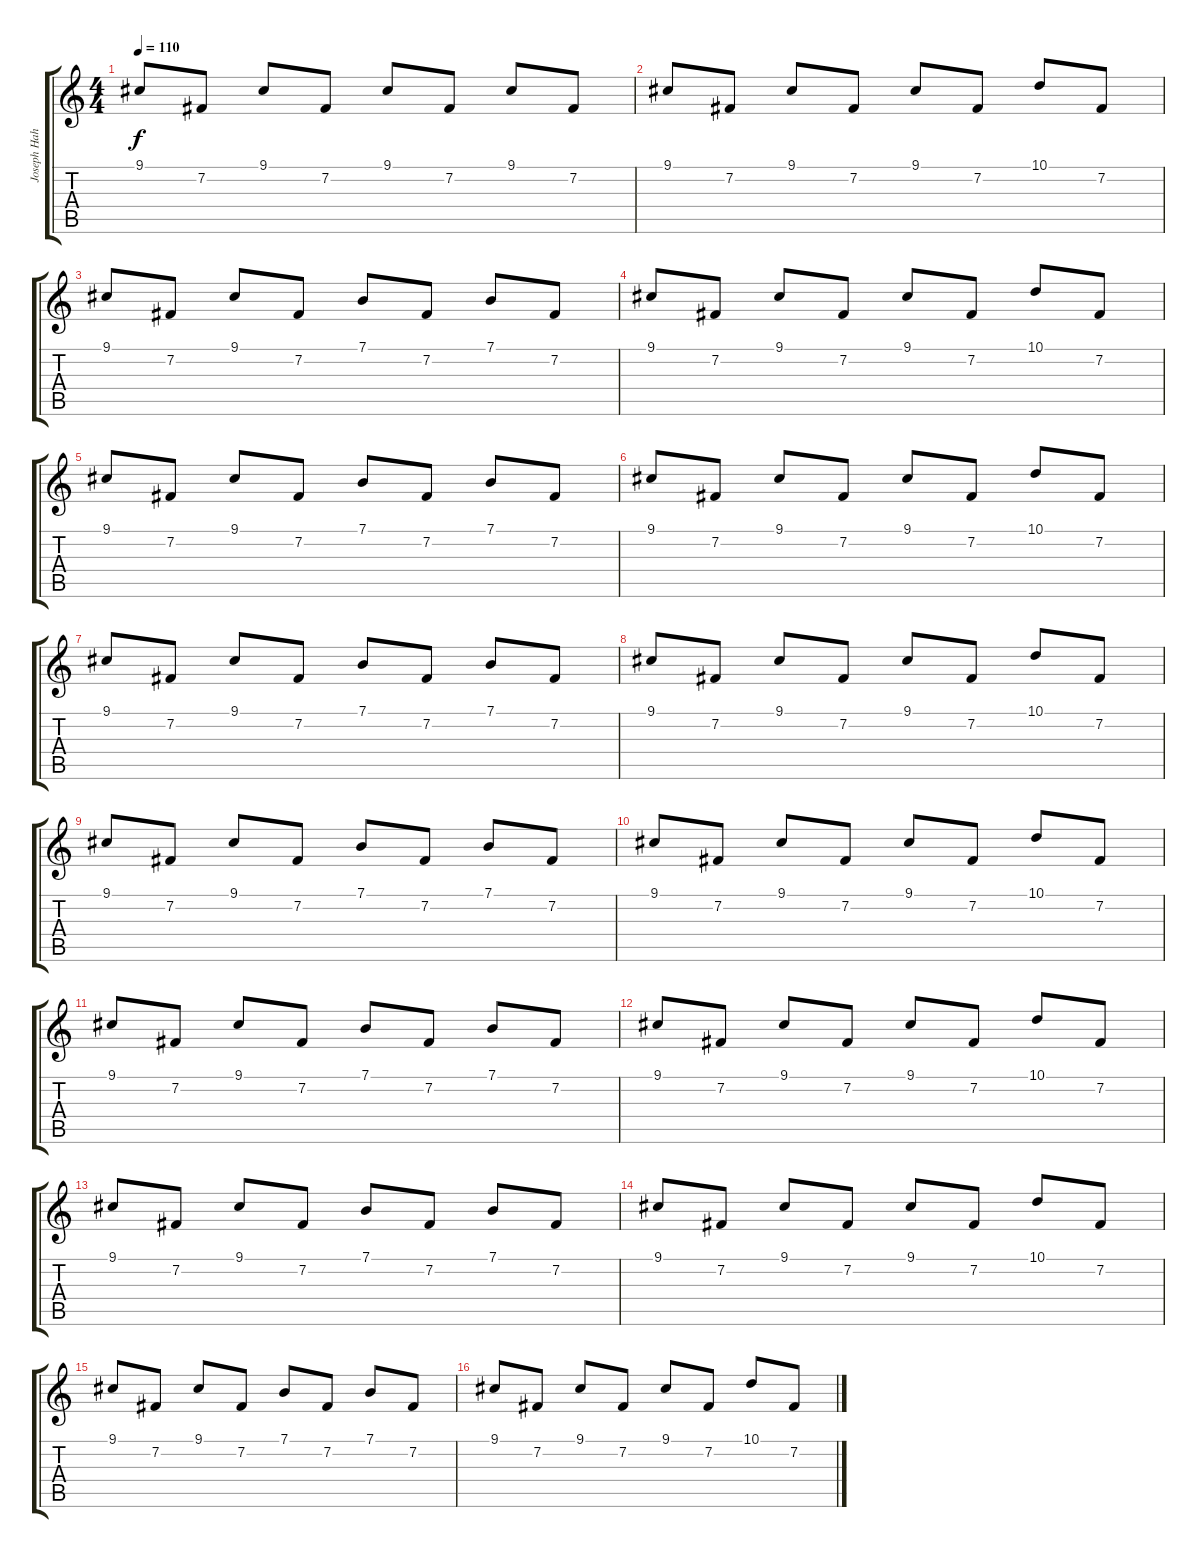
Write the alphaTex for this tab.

\track ("Joseph Hahn (Sampler 4)" "Joseph Hah") {instrument lead2sawtooth}
\staff {score tabs}
\tuning (E4 B3 G3 D3 A2 E2) {hide}
\ts (4 4)
\tempo 110
\clef g2
\ks c
9.1.8{dy f} 7.2.8 9.1.8 7.2.8 9.1.8 7.2.8 9.1.8 7.2.8 |
9.1.8 7.2.8 9.1.8 7.2.8 9.1.8 7.2.8 10.1.8 7.2.8 |
9.1.8 7.2.8 9.1.8 7.2.8 7.1.8 7.2.8 7.1.8 7.2.8 |
9.1.8 7.2.8 9.1.8 7.2.8 9.1.8 7.2.8 10.1.8 7.2.8 |
9.1.8 7.2.8 9.1.8 7.2.8 7.1.8 7.2.8 7.1.8 7.2.8 |
9.1.8 7.2.8 9.1.8 7.2.8 9.1.8 7.2.8 10.1.8 7.2.8 |
9.1.8 7.2.8 9.1.8 7.2.8 7.1.8 7.2.8 7.1.8 7.2.8 |
9.1.8 7.2.8 9.1.8 7.2.8 9.1.8 7.2.8 10.1.8 7.2.8 |
9.1.8 7.2.8 9.1.8 7.2.8 7.1.8 7.2.8 7.1.8 7.2.8 |
9.1.8 7.2.8 9.1.8 7.2.8 9.1.8 7.2.8 10.1.8 7.2.8 |
9.1.8 7.2.8 9.1.8 7.2.8 7.1.8 7.2.8 7.1.8 7.2.8 |
9.1.8 7.2.8 9.1.8 7.2.8 9.1.8 7.2.8 10.1.8 7.2.8 |
9.1.8 7.2.8 9.1.8 7.2.8 7.1.8 7.2.8 7.1.8 7.2.8 |
9.1.8 7.2.8 9.1.8 7.2.8 9.1.8 7.2.8 10.1.8 7.2.8 |
9.1.8 7.2.8 9.1.8 7.2.8 7.1.8 7.2.8 7.1.8 7.2.8 |
9.1.8 7.2.8 9.1.8 7.2.8 9.1.8 7.2.8 10.1.8 7.2.8
